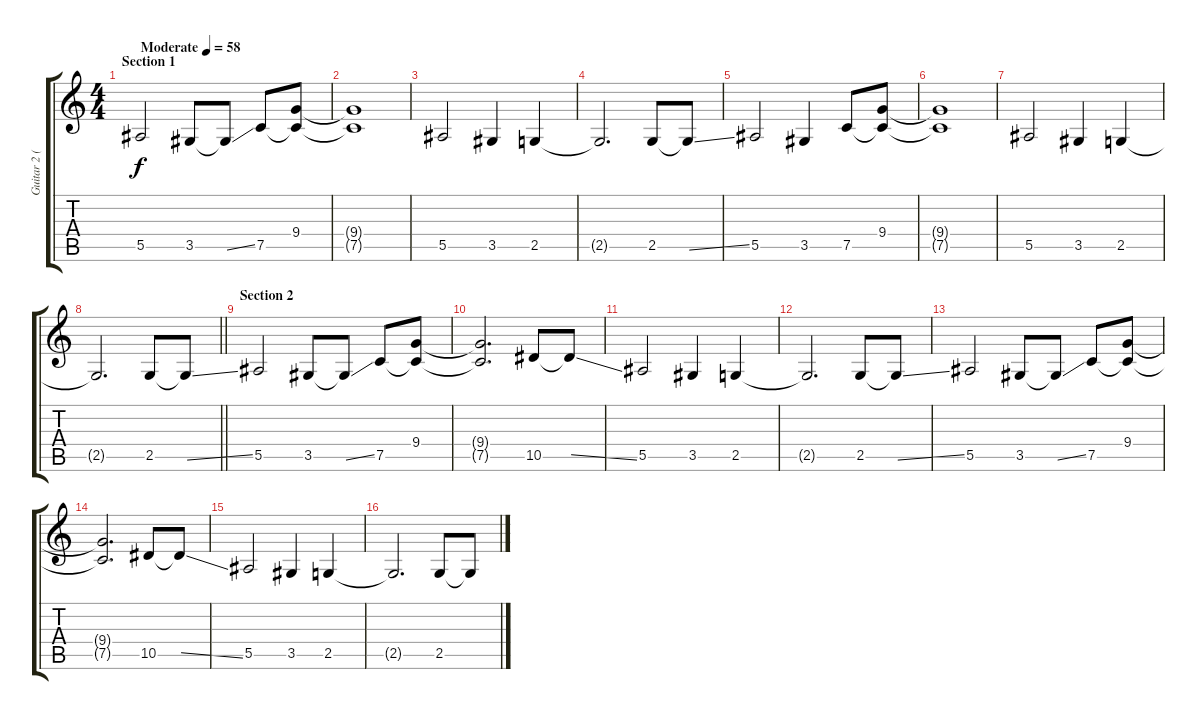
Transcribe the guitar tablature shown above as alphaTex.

\track ("Guitar 2 (Distortion)" "Guitar 2 (") {instrument distortionguitar}
\staff {score tabs}
\tuning (C4 G3 Eb3 Bb2 F2 C2) {hide}
\ts (4 4)
\section ("" "Section 1")
\tempo (58 "Moderate")
\clef g2
\ks c
5.5.2{dy f instrument distortionguitar} 3.5.8 3.5{ss t}.8 7.5.8 (9.4 7.5{t}).8 |
(9.4{t} 7.5{t}).1 |
5.5.2 3.5.4 2.5.4 |
2.5{t}.2{d} 2.5.8 2.5{ss t}.8 |
5.5.2 3.5.4 7.5.8 (9.4 7.5{t}).8 |
(9.4{t} 7.5{t}).1 |
5.5.2 3.5.4 2.5.4 |
\barLineRight lightlight
2.5{t}.2{d} 2.5.8 2.5{ss t}.8 |
\section ("" "Section 2")
5.5.2 3.5.8 3.5{ss t}.8 7.5.8 (9.4 7.5{t}).8 |
(9.4{t} 7.5{t}).2{d} 10.5.8 10.5{ss t}.8 |
5.5.2 3.5.4 2.5.4 |
2.5{t}.2{d} 2.5.8 2.5{ss t}.8 |
5.5.2 3.5.8 3.5{ss t}.8 7.5.8 (9.4 7.5{t}).8 |
(9.4{t} 7.5{t}).2{d} 10.5.8 10.5{ss t}.8 |
5.5.2 3.5.4 2.5.4 |
2.5{t}.2{d} 2.5.8 2.5{ss t}.8
